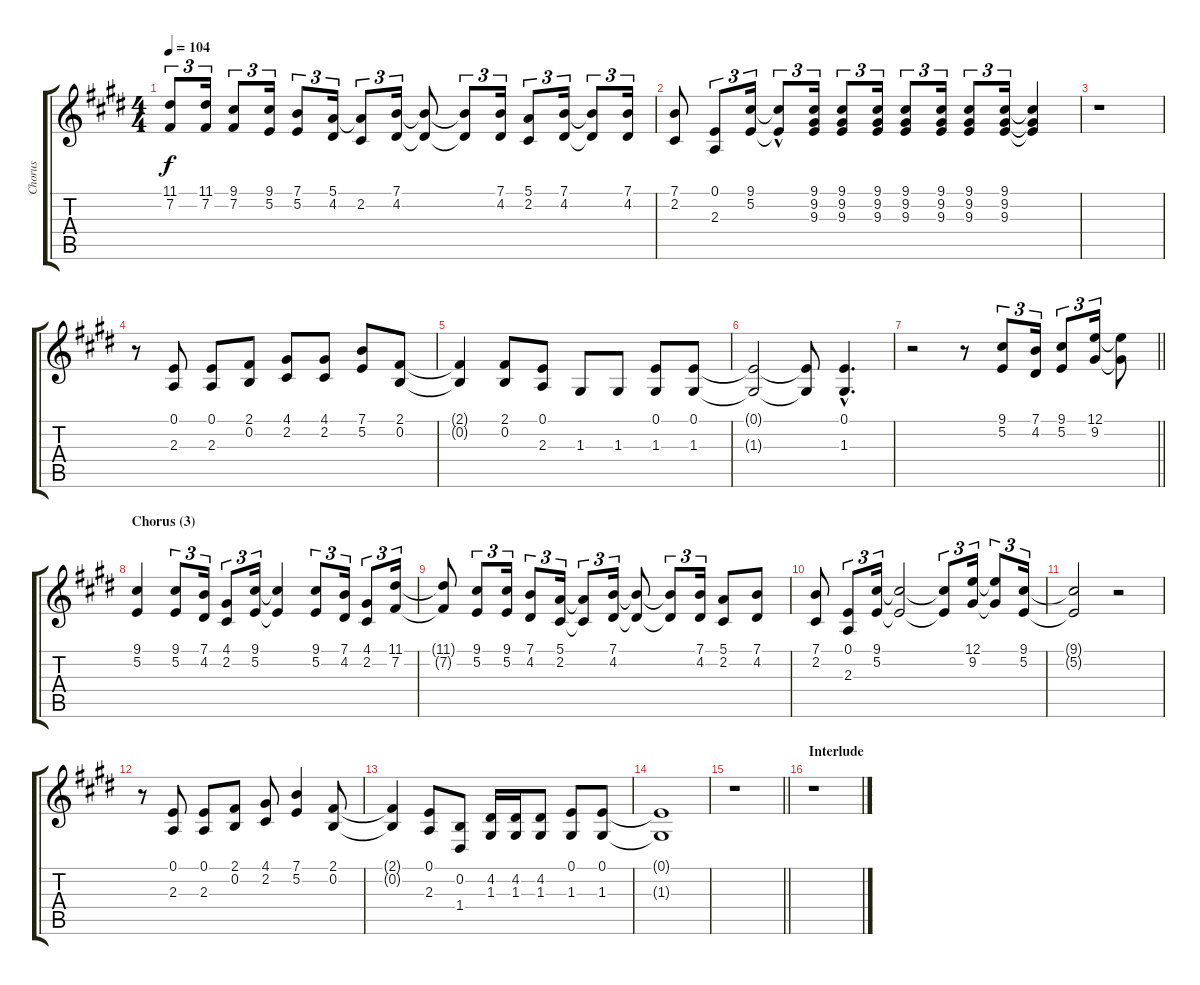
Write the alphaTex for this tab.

\track ("Chorus" "Chorus") {instrument sopranosax}
\staff {score tabs}
\tuning (E4 B3 G3 D3 A2 E2) {hide}
\ts (4 4)
\tempo 104
\clef g2
\ks c#minor
(11.1{t} 7.2{t}).8{tu (3 2) dy f} (11.1 7.2).16{tu (3 2)} (9.1 7.2).8{tu (3 2)} (9.1 5.2).16{tu (3 2)} (7.1 5.2).8{tu (3 2)} (5.1 4.2).16{tu (3 2)} (5.1{t} 2.2).8{tu (3 2)} (7.1 4.2).16{tu (3 2)} (7.1{t} 4.2{t}).8 (7.1{t} 4.2{t}).8{tu (3 2)} (7.1 4.2).16{tu (3 2)} (5.1 2.2).8{tu (3 2)} (7.1 4.2).16{tu (3 2)} (7.1{t} 4.2{t}).8{tu (3 2)} (7.1 4.2).16{tu (3 2)} |
(7.1 2.2).8 (0.1 2.3).8{tu (3 2)} (9.1 5.2).16{tu (3 2)} (9.1{hac t} 5.2{hac t}).8{tu (3 2)} (9.1 9.2 9.3).16{tu (3 2)} (9.1 9.2 9.3).8{tu (3 2)} (9.1 9.2 9.3).16{tu (3 2)} (9.1 9.2 9.3).8{tu (3 2)} (9.1 9.2 9.3).16{tu (3 2)} (9.1 9.2 9.3).8{tu (3 2)} (9.1 9.2 9.3).16{tu (3 2)} (9.1{t} 9.2{t} 9.3{t}).4 |
r.1 |
r.8 (0.1 2.3).8 (0.1 2.3).8 (2.1 0.2).8 (4.1 2.2).8 (4.1 2.2).8 (7.1 5.2).8 (2.1 0.2).8 |
(2.1{t} 0.2{t}).4 (2.1 0.2).8 (0.1 2.3).8 1.3.8 1.3.8 (0.1 1.3).8 (0.1 1.3).8 |
(0.1{t} 1.3{t}).2 (0.1{t} 1.3{t}).8 (0.1{hac} 1.3{hac}).4{d} |
\barLineRight lightlight
r.2 r.8 (9.1 5.2).8{tu (3 2)} (7.1 4.2).16{tu (3 2)} (9.1 5.2).8{tu (3 2)} (12.1 9.2).16{tu (3 2)} (12.1{t} 9.2{t}).8 |
\section ("" "Chorus (3)")
(9.1 5.2).4 (9.1 5.2).8{tu (3 2)} (7.1 4.2).16{tu (3 2)} (4.1 2.2).8{tu (3 2)} (9.1 5.2).16{tu (3 2)} (9.1{t} 5.2{t}).4 (9.1 5.2).8{tu (3 2)} (7.1 4.2).16{tu (3 2)} (4.1 2.2).8{tu (3 2)} (11.1 7.2).16{tu (3 2)} |
(11.1{t} 7.2{t}).8 (9.1 5.2).8{tu (3 2)} (9.1 5.2).16{tu (3 2)} (7.1 4.2).8{tu (3 2)} (5.1 2.2).16{tu (3 2)} (5.1{t} 2.2{t}).8{tu (3 2)} (7.1 4.2).16{tu (3 2)} (7.1{t} 4.2{t}).8 (7.1{t} 4.2{t}).8{tu (3 2)} (7.1 4.2).16{tu (3 2)} (5.1 2.2).8 (7.1 4.2).8 |
(7.1 2.2).8 (0.1 2.3).8{tu (3 2)} (9.1 5.2).16{tu (3 2)} (9.1{t} 5.2{t}).2 (9.1{t} 5.2{t}).8{tu (3 2)} (12.1 9.2).16{tu (3 2)} (12.1{t} 9.2{t}).8{tu (3 2)} (9.1 5.2).16{tu (3 2)} |
(9.1{t} 5.2{t}).2 r.2 |
r.8 (0.1 2.3).8 (0.1 2.3).8 (2.1 0.2).8 (4.1 2.2).8 (7.1 5.2).4 (2.1 0.2).8 |
(2.1{t} 0.2{t}).4 (0.1 2.3).8 (0.2 1.4).8 (4.2 1.3).16 (4.2 1.3).16 (4.2 1.3).8 (0.1 1.3).8 (0.1 1.3).8 |
(0.1{t} 1.3{t}).1 |
\barLineRight lightlight
r.1 |
\section ("" "Interlude")
r.1
